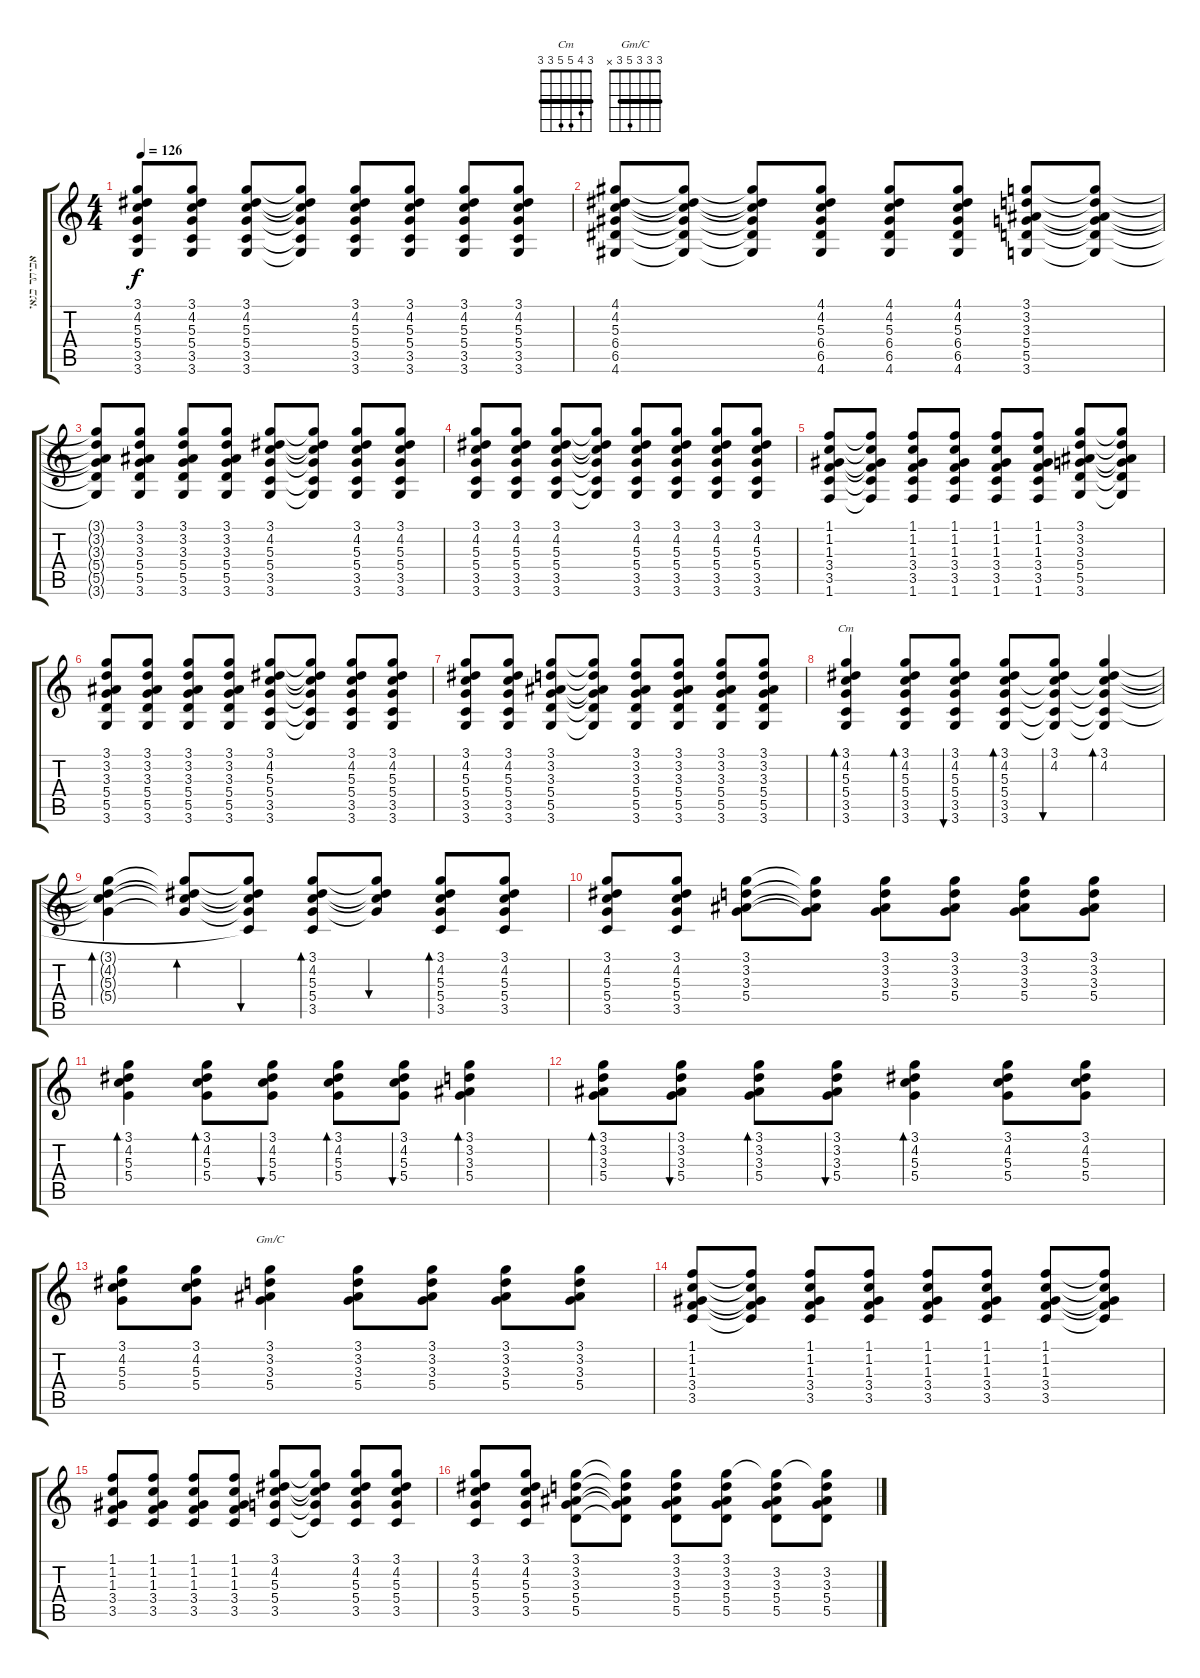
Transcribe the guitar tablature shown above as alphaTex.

\track ("אביתר בנאי" "אביתר בנאי") {instrument electricguitarclean}
\staff {score tabs}
\tuning (E4 B3 G3 D3 A2 E2) {hide}
\chord ("Cm" 3 4 5 5 3 3) {barre 3}
\chord ("Gm/C" 3 3 3 5 3 x) {barre 3}
\ts (4 4)
\tempo 126
\clef g2
\ks c
(3.1 4.2 5.3 5.4 3.5 3.6).8{dy f} (3.1 4.2 5.3 5.4 3.5 3.6).8 (3.1 4.2 5.3 5.4 3.5 3.6).8 (3.1{t} 4.2{t} 5.3{t} 5.4{t} 3.5{t} 3.6{t}).8 (3.1 4.2 5.3 5.4 3.5 3.6).8 (3.1 4.2 5.3 5.4 3.5 3.6).8 (3.1 4.2 5.3 5.4 3.5 3.6).8 (3.1 4.2 5.3 5.4 3.5 3.6).8 |
(4.1 4.2 5.3 6.4 6.5 4.6).8 (4.1{t} 4.2{t} 5.3{t} 6.4{t} 6.5{t} 4.6{t}).8 (4.1{t} 4.2{t} 5.3{t} 6.4{t} 6.5{t} 4.6{t}).8 (4.1 4.2 5.3 6.4 6.5 4.6).8 (4.1 4.2 5.3 6.4 6.5 4.6).8 (4.1 4.2 5.3 6.4 6.5 4.6).8 (3.1 3.2 3.3 5.4 5.5 3.6).8 (3.1{t} 3.2{t} 3.3{t} 5.4{t} 5.5{t} 3.6{t}).8 |
(3.1{t} 3.2{t} 3.3{t} 5.4{t} 5.5{t} 3.6{t}).8 (3.1 3.2 3.3 5.4 5.5 3.6).8 (3.1 3.2 3.3 5.4 5.5 3.6).8 (3.1 3.2 3.3 5.4 5.5 3.6).8 (3.1 4.2 5.3 5.4 3.5 3.6).8 (3.1{t} 4.2{t} 5.3{t} 5.4{t} 3.5{t} 3.6{t}).8 (3.1 4.2 5.3 5.4 3.5 3.6).8 (3.1 4.2 5.3 5.4 3.5 3.6).8 |
(3.1 4.2 5.3 5.4 3.5 3.6).8 (3.1 4.2 5.3 5.4 3.5 3.6).8 (3.1 4.2 5.3 5.4 3.5 3.6).8 (3.1{t} 4.2{t} 5.3{t} 5.4{t} 3.5{t} 3.6{t}).8 (3.1 4.2 5.3 5.4 3.5 3.6).8 (3.1 4.2 5.3 5.4 3.5 3.6).8 (3.1 4.2 5.3 5.4 3.5 3.6).8 (3.1 4.2 5.3 5.4 3.5 3.6).8 |
(1.1 1.2 1.3 3.4 3.5 1.6).8 (1.1{t} 1.2{t} 1.3{t} 3.4{t} 3.5{t} 1.6{t}).8 (1.1 1.2 1.3 3.4 3.5 1.6).8 (1.1 1.2 1.3 3.4 3.5 1.6).8 (1.1 1.2 1.3 3.4 3.5 1.6).8 (1.1 1.2 1.3 3.4 3.5 1.6).8 (3.1 3.2 3.3 5.4 5.5 3.6).8 (3.1{t} 3.2{t} 3.3{t} 5.4{t} 5.5{t} 3.6{t}).8 |
(3.1 3.2 3.3 5.4 5.5 3.6).8 (3.1 3.2 3.3 5.4 5.5 3.6).8 (3.1 3.2 3.3 5.4 5.5 3.6).8 (3.1 3.2 3.3 5.4 5.5 3.6).8 (3.1 4.2 5.3 5.4 3.5 3.6).8 (3.1{t} 4.2{t} 5.3{t} 5.4{t} 3.5{t} 3.6{t}).8 (3.1 4.2 5.3 5.4 3.5 3.6).8 (3.1 4.2 5.3 5.4 3.5 3.6).8 |
(3.1 4.2 5.3 5.4 3.5 3.6).8 (3.1 4.2 5.3 5.4 3.5 3.6).8 (3.1 3.2 3.3 5.4 5.5 3.6).8 (3.1{t} 3.2{t} 3.3{t} 5.4{t} 5.5{t} 3.6{t}).8 (3.1 3.2 3.3 5.4 5.5 3.6).8 (3.1 3.2 3.3 5.4 5.5 3.6).8 (3.1 3.2 3.3 5.4 5.5 3.6).8 (3.1 3.2 3.3 5.4 5.5 3.6).8 |
(3.1 4.2 5.3 5.4 3.5 3.6).4{bd 30 ch "Cm"} (3.1 4.2 5.3 5.4 3.5 3.6).8{bd 30} (3.1 4.2 5.3 5.4 3.5 3.6).8{bu 30} (3.1 4.2 5.3 5.4 3.5 3.6).8{bd 30} (3.1 4.2 5.3{t} 5.4{t} 3.5{t} 3.6{t}).8{bu 30} (3.1 4.2 5.3{t} 5.4{t} 3.5{t} 3.6{t}).4{bd 30} |
(3.1{t} 4.2{t} 5.3{t} 5.4{t}).4{bd 30} (3.1{t} 4.2{t} 5.3{t} 5.4{t}).8{bd 30} (3.1{t} 4.2{t} 5.3{t} 5.4{t} 3.5{t}).8{bu 30} (3.1 4.2 5.3 5.4 3.5).8{bd 30} (3.1{t} 4.2{t} 5.3{t} 5.4{t}).8{bu 30} (3.1 4.2 5.3 5.4 3.5).8{bd 30} (3.1 4.2 5.3 5.4 3.5).8 |
(3.1 4.2 5.3 5.4 3.5).8 (3.1 4.2 5.3 5.4 3.5).8 (3.1 3.2 3.3 5.4).8 (3.1{t} 3.2{t} 3.3{t} 5.4{t}).8 (3.1 3.2 3.3 5.4).8 (3.1 3.2 3.3 5.4).8 (3.1 3.2 3.3 5.4).8 (3.1 3.2 3.3 5.4).8 |
(3.1 4.2 5.3 5.4).4{bd 30} (3.1 4.2 5.3 5.4).8{bd 30} (3.1 4.2 5.3 5.4).8{bu 30} (3.1 4.2 5.3 5.4).8{bd 30} (3.1 4.2 5.3 5.4).8{bu 30} (3.1 3.2 3.3 5.4).4{bd 30} |
(3.1 3.2 3.3 5.4).8{bd 30} (3.1 3.2 3.3 5.4).8{bu 30} (3.1 3.2 3.3 5.4).8{bd 30} (3.1 3.2 3.3 5.4).8{bu 30} (3.1 4.2 5.3 5.4).4{bd 30} (3.1 4.2 5.3 5.4).8 (3.1 4.2 5.3 5.4).8 |
(3.1 4.2 5.3 5.4).8 (3.1 4.2 5.3 5.4).8 (3.1 3.2 3.3 5.4).4{ch "Gm/C"} (3.1 3.2 3.3 5.4).8 (3.1 3.2 3.3 5.4).8 (3.1 3.2 3.3 5.4).8 (3.1 3.2 3.3 5.4).8 |
(1.1 1.2 1.3 3.4 3.5).8 (1.1{t} 1.2{t} 1.3{t} 3.4{t} 3.5{t}).8 (1.1 1.2 1.3 3.4 3.5).8 (1.1 1.2 1.3 3.4 3.5).8 (1.1 1.2 1.3 3.4 3.5).8 (1.1 1.2 1.3 3.4 3.5).8 (1.1 1.2 1.3 3.4 3.5).8 (1.1{t} 1.2{t} 1.3{t} 3.4{t} 3.5{t}).8 |
(1.1 1.2 1.3 3.4 3.5).8 (1.1 1.2 1.3 3.4 3.5).8 (1.1 1.2 1.3 3.4 3.5).8 (1.1 1.2 1.3 3.4 3.5).8 (3.1 4.2 5.3 5.4 3.5).8 (3.1{t} 4.2{t} 5.3{t} 5.4{t} 3.5{t}).8 (3.1 4.2 5.3 5.4 3.5).8 (3.1 4.2 5.3 5.4 3.5).8 |
(3.1 4.2 5.3 5.4 3.5).8 (3.1 4.2 5.3 5.4 3.5).8 (3.1 3.2 3.3 5.4 5.5).8 (3.1{t} 3.2{t} 3.3{t} 5.4{t} 5.5{t}).8 (3.1 3.2 3.3 5.4 5.5).8 (3.1 3.2 3.3 5.4 5.5).8 (3.1{t} 3.2 3.3 5.4 5.5).8 (3.1{t} 3.2 3.3 5.4 5.5).8
